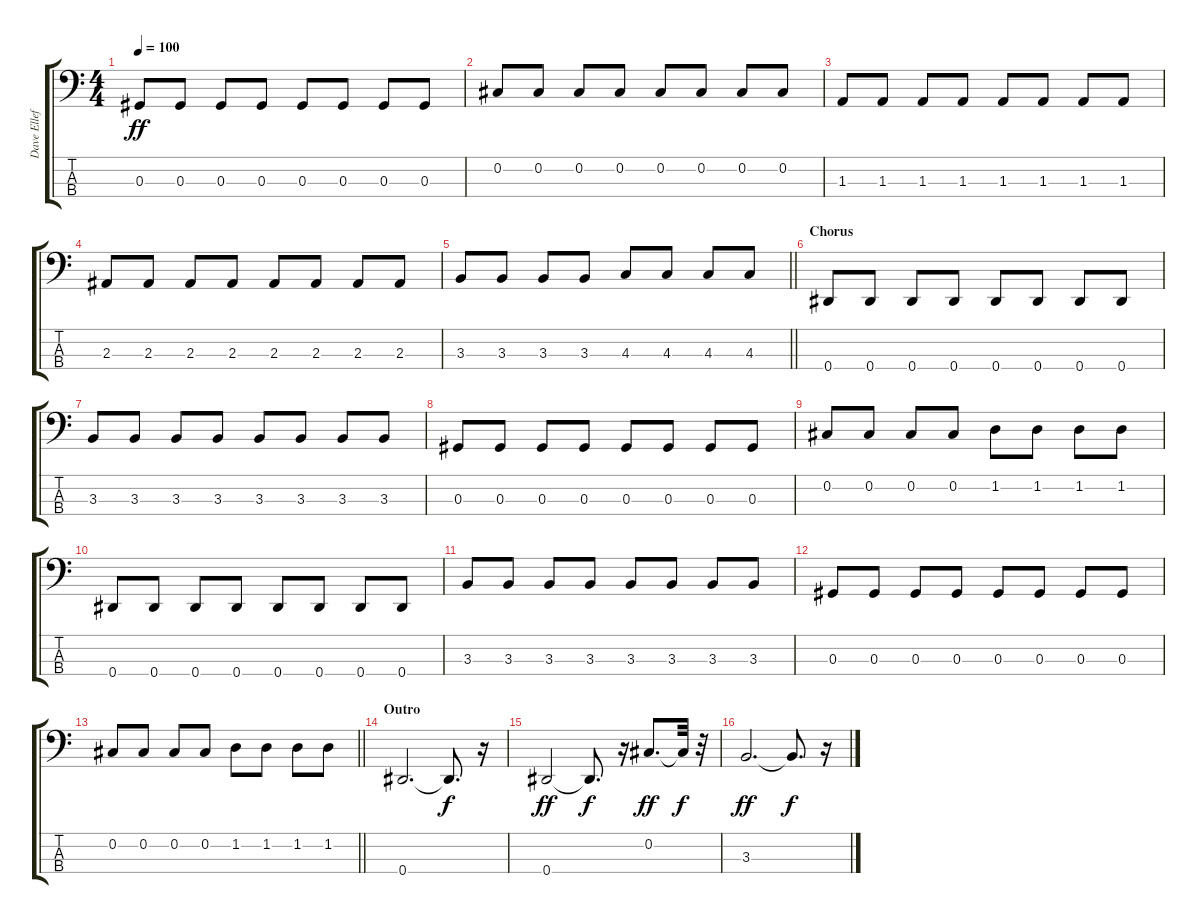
\track ("Dave Ellefson" "Dave Ellef") {instrument electricbasspick}
\staff {score tabs}
\tuning (Gb2 Db2 Ab1 Eb1) {hide}
\ts (4 4)
\tempo 100
\clef f4
\ks c
0.3.8{dy ff} 0.3.8 0.3.8 0.3.8 0.3.8 0.3.8 0.3.8 0.3.8 |
0.2.8 0.2.8 0.2.8 0.2.8 0.2.8 0.2.8 0.2.8 0.2.8 |
1.3.8 1.3.8 1.3.8 1.3.8 1.3.8 1.3.8 1.3.8 1.3.8 |
2.3.8 2.3.8 2.3.8 2.3.8 2.3.8 2.3.8 2.3.8 2.3.8 |
\barLineRight lightlight
3.3.8 3.3.8 3.3.8 3.3.8 4.3.8 4.3.8 4.3.8 4.3.8 |
\section ("" "Chorus")
0.4.8 0.4.8 0.4.8 0.4.8 0.4.8 0.4.8 0.4.8 0.4.8 |
3.3.8 3.3.8 3.3.8 3.3.8 3.3.8 3.3.8 3.3.8 3.3.8 |
0.3.8 0.3.8 0.3.8 0.3.8 0.3.8 0.3.8 0.3.8 0.3.8 |
0.2.8 0.2.8 0.2.8 0.2.8 1.2.8 1.2.8 1.2.8 1.2.8 |
0.4.8 0.4.8 0.4.8 0.4.8 0.4.8 0.4.8 0.4.8 0.4.8 |
3.3.8 3.3.8 3.3.8 3.3.8 3.3.8 3.3.8 3.3.8 3.3.8 |
0.3.8 0.3.8 0.3.8 0.3.8 0.3.8 0.3.8 0.3.8 0.3.8 |
\barLineRight lightlight
0.2.8 0.2.8 0.2.8 0.2.8 1.2.8 1.2.8 1.2.8 1.2.8 |
\section ("" "Outro")
0.4.2{d} 0.4{t}.8{d dy f} r.16 |
0.4.2{dy ff} 0.4{t}.8{d dy f} r.16 0.2.8{d dy ff} 0.2{t}.32{dy f} r.32 |
3.3.2{d dy ff} 3.3{t}.8{d dy f} r.16
